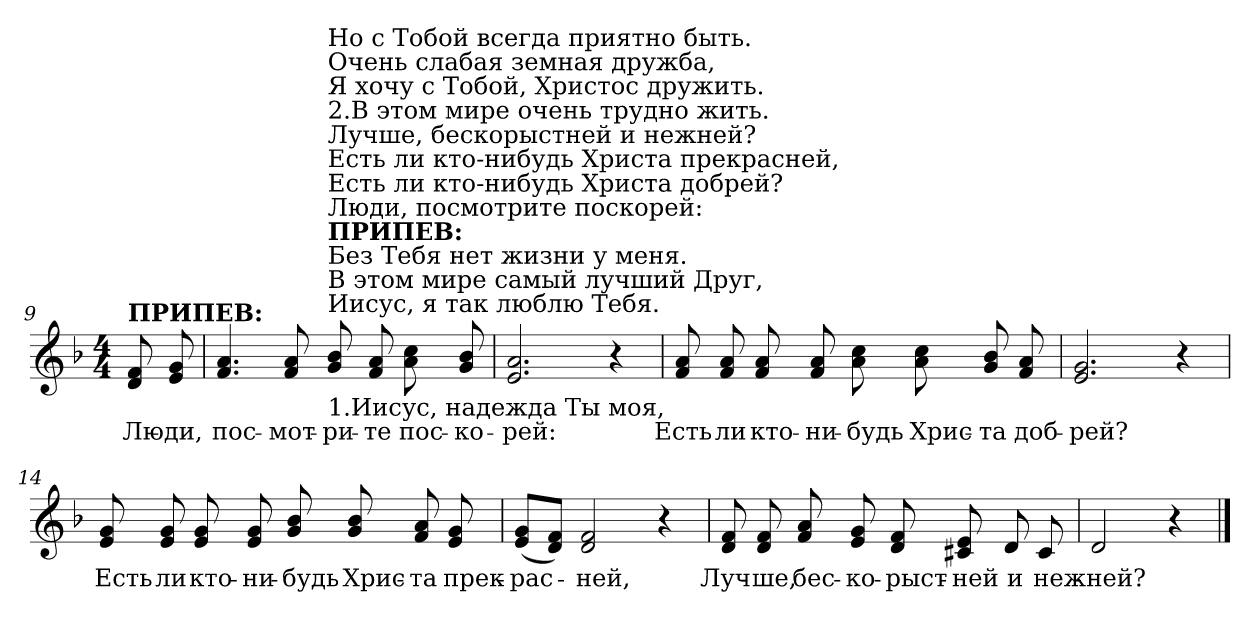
**kern	**text
*part1	*part1
*staff1	*staff1
!!LO:LB:g=z
*clefG2	*
*k[b-]	*
*d:	*
*M4/4	*
=9	=9
!LO:TX:a:B:t=ПРИПЕВ&colon;	!
!	!LO:LY:b:color=#000000
8di/ 8fi	Лю-
!	!LO:LY:b:color=#000000
8ei/ 8gi	-ди,
=10	=10
!	!LO:LY:b:color=#000000
4.fi/ 4.ai	пос-
!	!LO:LY:b:color=#000000
8fi/ 8ai	-мот-
!LO:TX:b:t=1.Иисус, надежда Ты моя,	!
!LO:TX:t=Иисус, я так люблю Тебя.	!
!LO:TX:t=В этом мире самый лучший Друг,	!
!LO:TX:t=Без Тебя нет жизни у меня.	!
!LO:TX:B:t=ПРИПЕВ&colon;	!
!LO:TX:t=Люди, посмотрите поскорей&colon;	!
!LO:TX:t=Есть ли кто-нибудь Христа добрей?	!
!LO:TX:t=Есть ли кто-нибудь Христа прекрасней,	!
!LO:TX:t=Лучше, бескорыстней и нежней?	!
!LO:TX:t=2.В этом мире очень трудно жить.	!
!LO:TX:t=Я хочу с Тобой, Христос дружить.	!
!LO:TX:t=Очень слабая земная дружба,	!
!LO:TX:t=Но с Тобой всегда приятно быть.	!
!	!LO:LY:b:color=#000000
8gi/ 8b-i	-ри-
!	!LO:LY:b:color=#000000
8fi/ 8ai	-те
!	!LO:LY:b:color=#000000
8ai\ 8cci	пос-
!	!LO:LY:b:color=#000000
8gi/ 8b-i	-ко-
=11	=11
!	!LO:LY:b:color=#000000
2.ei/ 2.ai	-рей:
4r	.
=12	=12
!	!LO:LY:b:color=#000000
8fi/ 8ai	Есть
!	!LO:LY:b:color=#000000
8fi/ 8ai	ли
!	!LO:LY:b:color=#000000
8fi/ 8ai	кто-
!	!LO:LY:b:color=#000000
8fi/ 8ai	-ни-
!	!LO:LY:b:color=#000000
8ai\ 8cci	-будь
!	!LO:LY:b:color=#000000
8ai\ 8cci	Хрис-
!	!LO:LY:b:color=#000000
8gi/ 8b-i	-та
!	!LO:LY:b:color=#000000
8fi/ 8ai	доб-
=13	=13
!	!LO:LY:b:color=#000000
2.ei/ 2.gi	-рей?
4r	.
!!LO:LB:g=z
=14	=14
!	!LO:LY:b:color=#000000
8ei/ 8gi	Есть
!	!LO:LY:b:color=#000000
8ei/ 8gi	ли
!	!LO:LY:b:color=#000000
8ei/ 8gi	кто-
!	!LO:LY:b:color=#000000
8ei/ 8gi	-ни-
!	!LO:LY:b:color=#000000
8gi/ 8b-i	-будь
!	!LO:LY:b:color=#000000
8gi/ 8b-i	Хрис-
!	!LO:LY:b:color=#000000
8fi/ 8ai	-та
!	!LO:LY:b:color=#000000
8ei/ 8gi	прек-
=15	=15
!	!LO:LY:b:color=#000000
(8ei/ 8giL	-рас-
8di/ 8fiJ)	.
!	!LO:LY:b:color=#000000
2di/ 2fi	-ней,
4r	.
=16	=16
!	!LO:LY:b:color=#000000
8di/ 8fi	Луч-
!	!LO:LY:b:color=#000000
8di/ 8fi	-ше,
!	!LO:LY:b:color=#000000
8fi/ 8ai	бес-
!	!LO:LY:b:color=#000000
8ei/ 8gi	-ко-
!	!LO:LY:b:color=#000000
8di/ 8fi	-рыст-
!	!LO:LY:b:color=#000000
8c#Xi/ 8ei	-ней
!	!LO:LY:b:color=#000000
8di/	и
!	!LO:LY:b:color=#000000
8c#i/	неж-
=17	=17
!	!LO:LY:b:color=#000000
2di/	-ней?
4r	.
==	==
*-	*-
